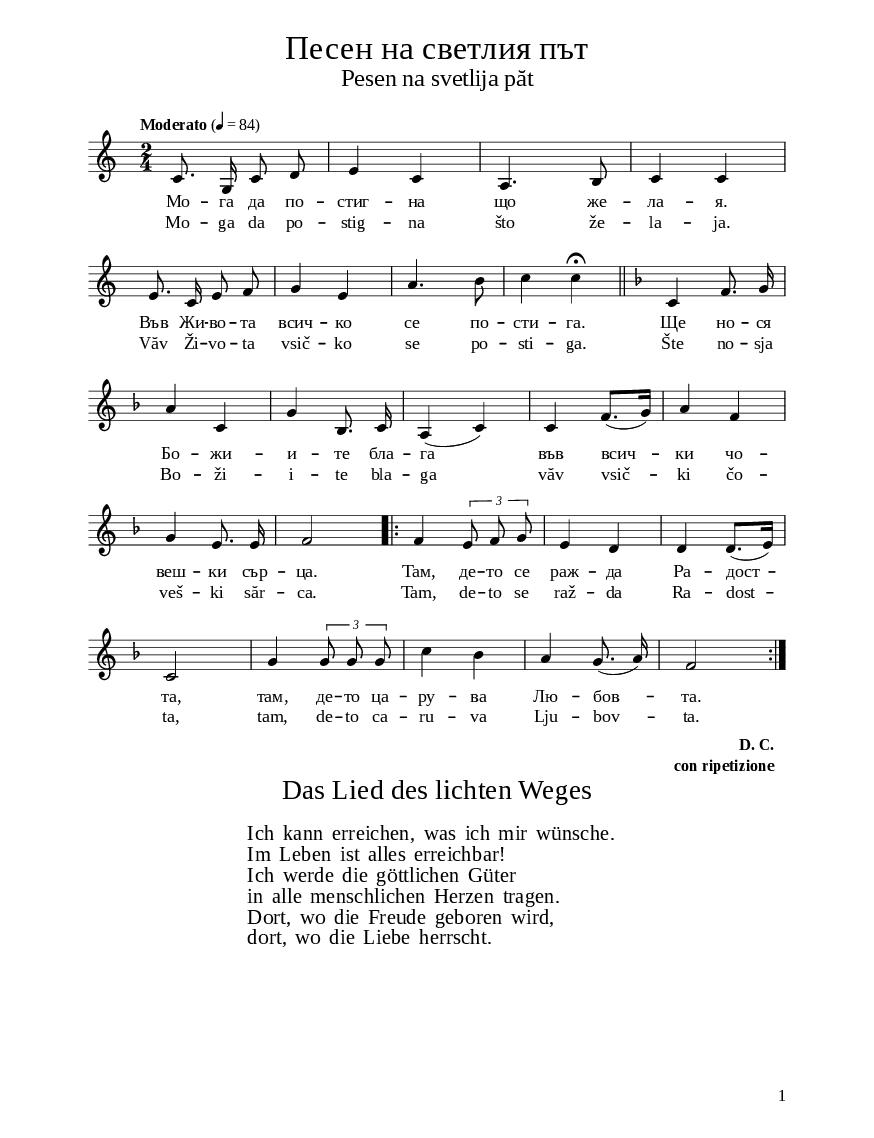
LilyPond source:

\version "2.24.1"

% include paper part and global functions
\include "include/globals.ily"

\bookpart {
   \label #'ref115
  \tocItem \markup "Песен на светлия път – Pesen na svetlija păt"
  \include "include/bookpart-paper.ily"
  \score {
    \include "include/score-layout.ily"



    \new Voice \relative c' {
      \clef treble
      \key c \major
      \time 2/4
      \tempoFunc "Moderato" 4 "84"
      \autoBeamOff
      c8. g16 c8 d8 |  e4 c4 |  a4. b8 |   c4 c4 | \break


      e8. c16 e8 f8 |  g4 e4 |  a4. b8 | c4 c4 \fermata \bar "||" \key f \major c,4 f8. g16 | \break


      a4 c,4 | g'4 bes,8. c16 | a4 ( c4 ) | c4 \autoBeamOn f8. ( g16 ) |  a4 f4 |  \break


      \autoBeamOff g4 e8. e16 | f2 \repeat volta 2  {
        f4 \tuplet 3/2  { e8 f8 g8 } | e4 d4 | d4 \autoBeamOn d8. ( e16 ) | \break


        c2 | g'4  \autoBeamOff \tuplet 3/2 { g8 g8 g8 } | c4 bes4 | a4 g8. ( a16 ) | f2  \break
      }

    }

    \addlyrics {
      Мо  --  га   да
      по  --  стиг  --  на   що   же  --  ла  --  я.   Във   Жи  --  во
      --  та   всич  --  ко   се   по  --  сти  --  га.   Ще   но  --  ся
      Бо  --  жи  --  и  --  те   бла  --  га   във   всич  --  ки   чо
      --  веш  --  ки   сър  --  ца.   Там,   де  --  то   се   раж  --
      да   Ра  --  дост  --  та,   там,   де  --  то   ца  --  ру  --
      ва   Лю  --  бов  --  та.
    }
   \addlyrics {
      Mo  --  ga   da
      po  --  stig  --  na   što   že  --  la  --  ja.   Văv   Ži  --  vo
      --  ta   vsič  --  ko   se   po  --  sti  --  ga.   Šte   no  --  sja
      Bo  --  ži  --  i  --  te   bla  --  ga   văv   vsič  --  ki   čo
      --  veš  --  ki   săr  --  ca.   Tam,   de  --  to   se   raž  --
      da   Ra  --  dost  --  ta,   tam,   de  --  to   ca  --  ru  --
      va   Lju  --  bov  --  ta.
    }

    \header {
      title = \titleFunc "Песен на светлия път" "Pesen na svetlija păt"
    }

    \midi{}
  } % score


   \markup \dc-two "D. C.""con ripetizione"

  

  % include foreign translation(s) of the song


  \version "2.24.1"

\markup \fill-line { \fontsize #deTitleFontSize "Das Lied des lichten Weges" }
\markup \null
\markup \null
\markup \fontsize #deCoupletFontSize {
  \hspace #14
  \override #`(baseline-skip . ,deCoupletBaselineSkip)

  \column {
  

\line { " "Ich kann erreichen, was ich mir wünsche.  }

\line { " "Im Leben ist alles erreichbar! }

\line { " "Ich werde die göttlichen Güter  }

\line { " "in alle menschlichen Herzen tragen. }

\line { " "Dort, wo die Freude geboren wird,  }

\line { " "dort, wo die Liebe herrscht. }

  }
}


} % bookpart
